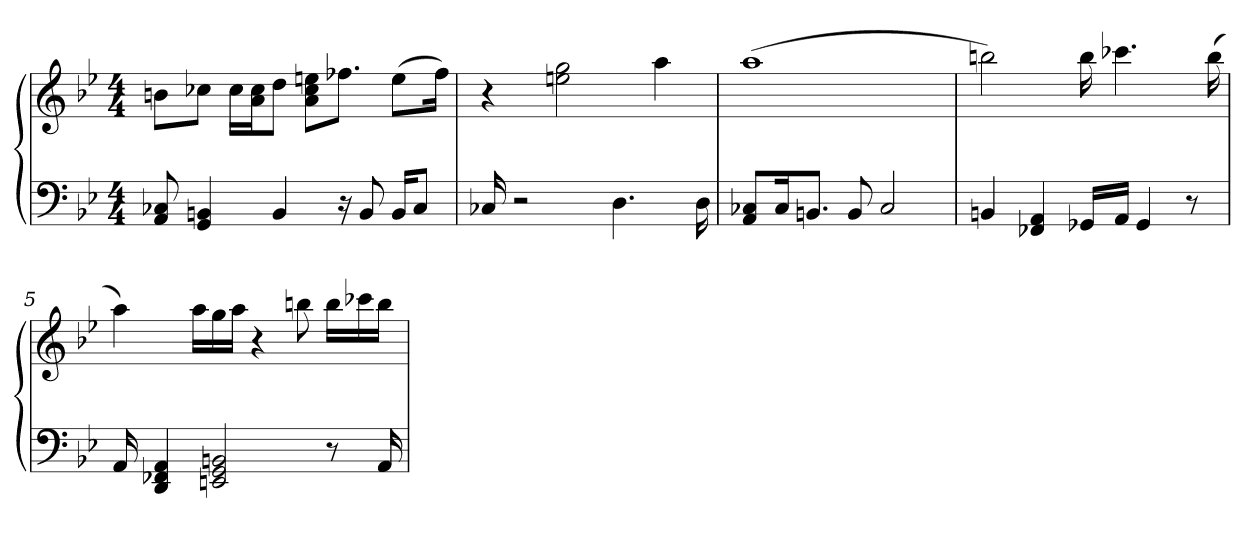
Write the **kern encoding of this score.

**kern	**kern
*part1	*part1
*staff2	*staff1
*clefF4	*clefG2
*k[b-e-]	*k[b-e-]
*M4/4	*M4/4
=1	=1
8AA 8C-X	8bn\L
4GG 4BBn	8cc-X\J
.	16cc-\LL
.	16a\ 16cc-\J
4BB	8dd\J
.	8a\ 8cc-\ 8een\L
16r	8.ff-X\J
8BB	.
16BB/KL	(8ee\L
8C-/J	.
.	16ff-\Jk)
=2	=2
16C-X	4r
2r	.
.	2een 2gg
4.D	.
.	4aa
16D	.
=3	=3
8AA/ 8C-X/L	(1aa
16C-/K	.
8.BBn/J	.
8BB	.
2C-	.
=4	=4
4BBn	2bbn)
4FF-X 4AA	.
16GG-X/LL	16bb
16AA/JJ	4.ccc-X
4GG-	.
8r	.
.	(16bb
=5	=5
16AA	4aa)
4DD 4FF-X 4AA	.
.	16aa\LL
2EEn 2GG 2BBn	16gg\
.	16aa\JJ
.	4r
.	8bbn
8r	16bb\LL
.	16ccc-X\
16AA	16bb\JJ
=	=
*-	*-
